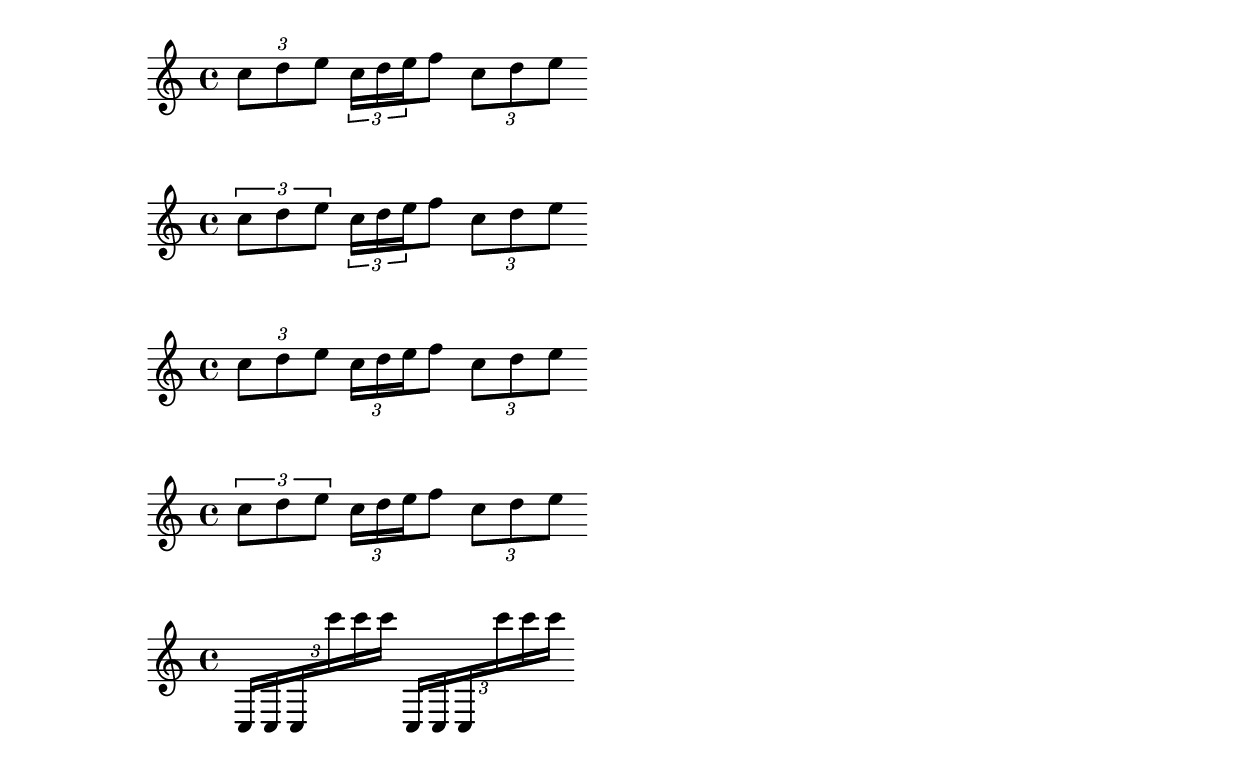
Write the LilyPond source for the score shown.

\version "2.23.14"

\header {
  texidoc = "Tuplet brackets can be set to always be printed when
the direction of the bracket is forced to be on the note head side.
This setting doesn't have any effect on kneed tuplets."
}


{
  \tupletUp
  \tuplet 3/2 { c''8 d'' e'' }
  \tupletNeutral
  \relative c'' {
  \tuplet 3/2 { c16[ d e } f8]
  \tuplet 3/2 { c8 d e }
  }
}

{
  \override TupletBracket.visible-over-note-heads = ##t
  \tupletUp
  \tuplet 3/2 { c''8 d'' e'' }
  \tupletNeutral
  \relative c'' {
  \tuplet 3/2 { c16[ d e } f8]
  \tuplet 3/2 { c8 d e }
  }
}

{
  \override TupletBracket.bracket-visibility = #'if-no-beam
  \tupletUp
  \tuplet 3/2 { c''8 d'' e'' }
  \tupletNeutral
  \relative c'' {
  \tuplet 3/2 { c16[ d e } f8]
  \tuplet 3/2 { c8 d e }
  }
}

{
  \override TupletBracket.bracket-visibility = #'if-no-beam
  \override TupletBracket.visible-over-note-heads = ##t
  \tupletUp
  \tuplet 3/2 { c''8 d'' e'' }
  \tupletNeutral
  \relative c'' {
  \tuplet 3/2 { c16[ d e } f8]
  \tuplet 3/2 { c8 d e }
  }
}

{
  \override TupletBracket.visible-over-note-heads = ##t
  \tuplet 3/2 {
    c16[ 16 16
    c'''16 16 16]
  }
  \override TupletBracket.direction = #DOWN
  \tuplet 3/2 {
    c16[ 16 16
    c'''16 16 16]
  }
}

